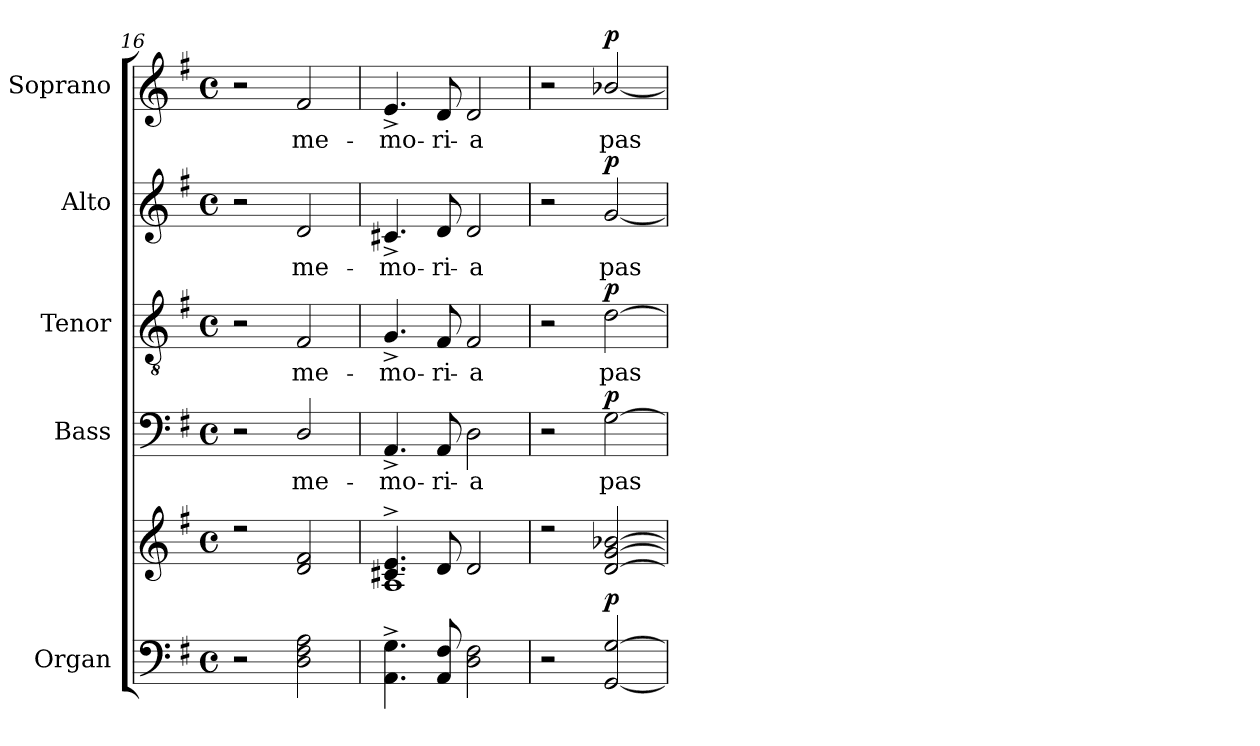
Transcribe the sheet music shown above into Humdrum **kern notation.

**kern	**kern	**dynam	**kern	**text	**dynam	**kern	**text	**dynam	**kern	**text	**dynam	**kern	**text	**dynam
*part5	*part5	*part5	*part4	*part4	*part4	*part3	*part3	*part3	*part2	*part2	*part2	*part1	*part1	*part1
*staff6	*staff5	*staff5/6	*staff4	*staff4	*staff4	*staff3	*staff3	*staff3	*staff2	*staff2	*staff2	*staff1	*staff1	*staff1
*I"Organ	*	*	*I"Bass	*	*	*I"Tenor	*	*	*I"Alto	*	*	*I"Soprano	*	*
*	*	*	*I'B	*	*	*I'T	*	*	*I'A	*	*	*I'S	*	*
*clefF4	*clefG2	*	*clefF4	*	*	*clefGv2	*	*	*clefG2	*	*	*clefG2	*	*
*k[f#]	*k[f#]	*	*k[f#]	*	*	*k[f#]	*	*	*k[f#]	*	*	*k[f#]	*	*
*G:	*G:	*	*G:	*	*	*G:	*	*	*G:	*	*	*G:	*	*
*M4/4	*M4/4	*	*M4/4	*	*	*M4/4	*	*	*M4/4	*	*	*M4/4	*	*
*met(c)	*met(c)	*	*met(c)	*	*	*met(c)	*	*	*met(c)	*	*	*met(c)	*	*
=16	=16	=16	=16	=16	=16	=16	=16	=16	=16	=16	=16	=16	=16	=16
*	*^	*	*	*	*	*	*	*	*	*	*	*	*	*
2r	2r	1ryy	.	2r	.	.	2r	.	.	2r	.	.	2r	.	.
!	!	!	!	!	!LO:LY:b	!	!	!LO:LY:b	!	!	!LO:LY:b	!	!	!LO:LY:b	!
2D\ 2F#\ 2A\	2d 2f#	.	.	2D/	me-	.	2F#	me-	.	2d	me-	.	2f#	me-	.
=17	=17	=17	=17	=17	=17	=17	=17	=17	=17	=17	=17	=17	=17	=17	=17
!	!	!	!	!	!LO:LY:b	!	!	!LO:LY:b	!	!	!LO:LY:b	!	!	!LO:LY:b	!
4.AA^ 4.G^	4.c#X^ 4.e^	1A\	.	4.AA^	-mo-	.	4.G^	-mo-	.	4.c#X^	-mo-	.	4.e^	-mo-	.
!	!	!	!	!	!LO:LY:b	!	!	!LO:LY:b	!	!	!LO:LY:b	!	!	!LO:LY:b	!
8AA 8F#	8d	.	.	8AA	-ri-	.	8F#	-ri-	.	8d	-ri-	.	8d	-ri-	.
!	!	!	!	!	!LO:LY:b	!	!	!LO:LY:b	!	!	!LO:LY:b	!	!	!LO:LY:b	!
2D 2F#	2d	.	.	2D	-a	.	2F#	-a	.	2d	-a	.	2d	-a	.
=18	=18	=18	=18	=18	=18	=18	=18	=18	=18	=18	=18	=18	=18	=18	=18
2r	2r	1ryy	.	2r	.	.	2r	.	.	2r	.	.	2r	.	.
!	!	!	!LO:DY:b	!	!LO:LY:b	!LO:DY:b	!	!LO:LY:b	!LO:DY:b	!	!LO:LY:b	!LO:DY:b	!	!LO:LY:b	!LO:DY:b
[2GG [2G	[2d/ [2g/ [2b-X/	.	p	[2G	pas-	p	[2d	pas-	p	[2g	pas-	p	[2b-X/	pas-	p
*	*v	*v	*	*	*	*	*	*	*	*	*	*	*	*	*
=	=	=	=	=	=	=	=	=	=	=	=	=	=	=
*-	*-	*-	*-	*-	*-	*-	*-	*-	*-	*-	*-	*-	*-	*-
